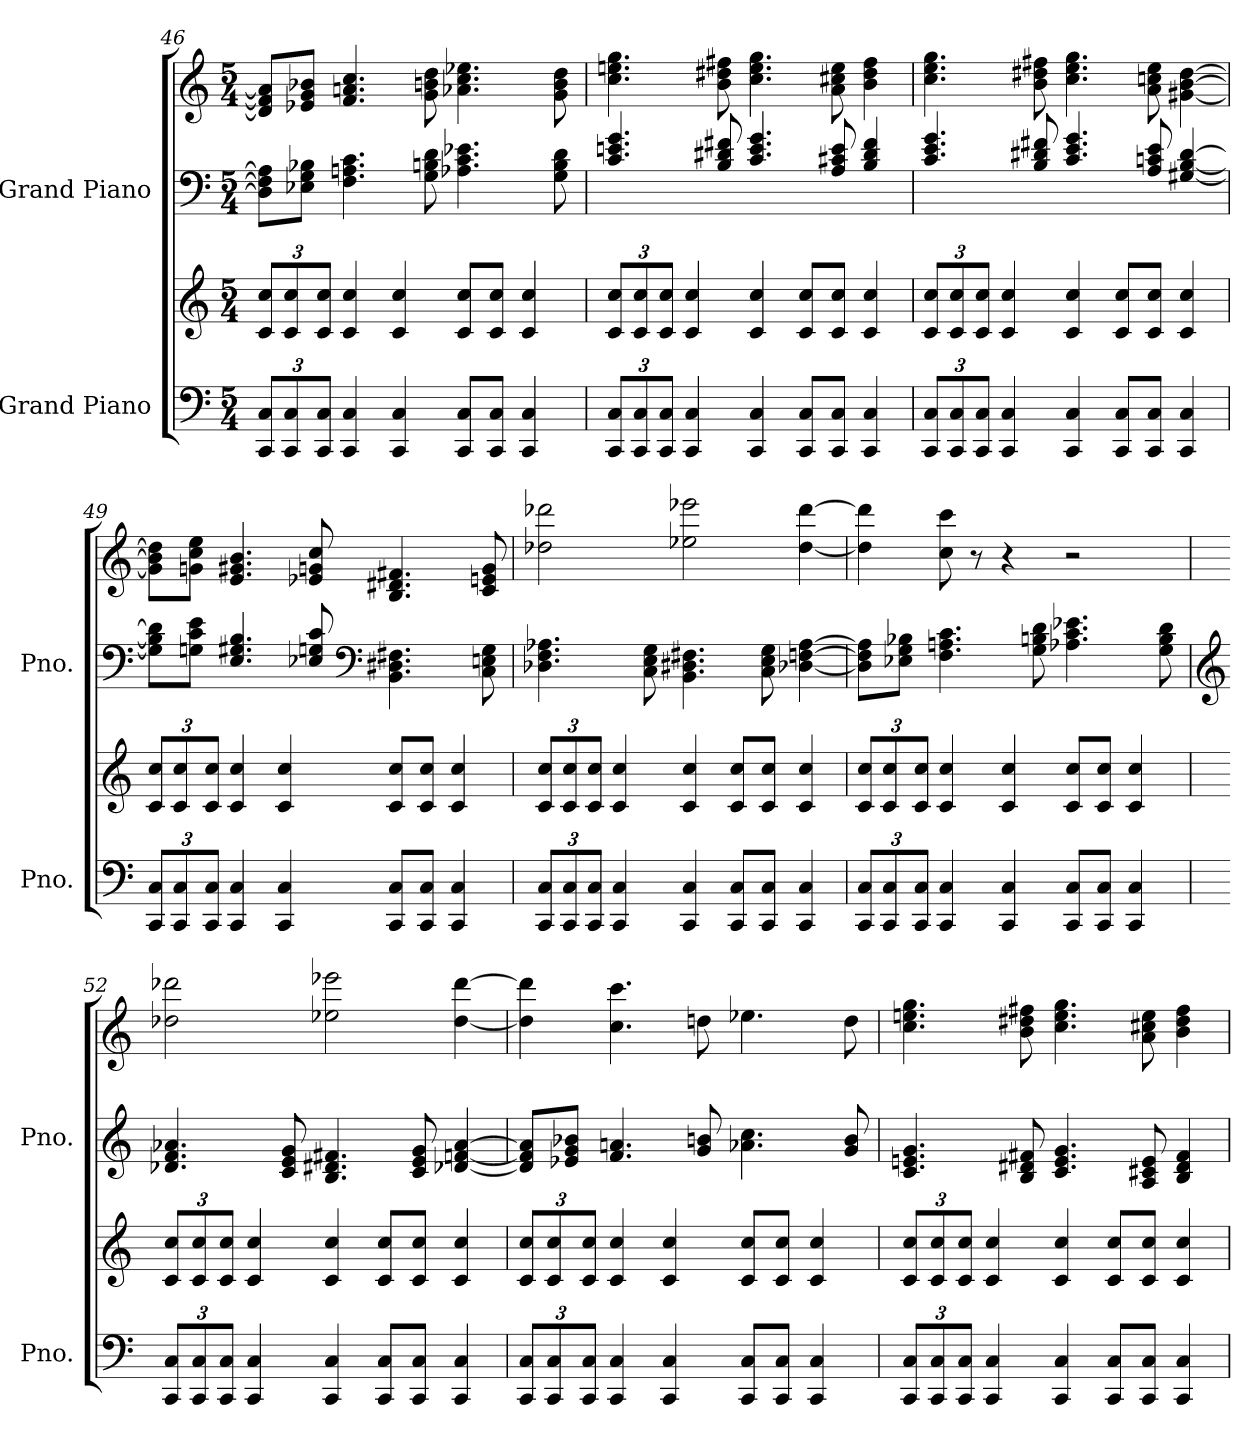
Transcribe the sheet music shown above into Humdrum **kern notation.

**kern	**kern	**kern	**kern
*part2	*part2	*part1	*part1
*staff4	*staff3	*staff2	*staff1
*I"Grand Piano	*	*I"Grand Piano	*
*I'Pno.	*	*I'Pno.	*
!!LO:LB:g=z
*clefF4	*clefG2	*clefF4	*clefG2
*k[]	*k[]	*k[]	*k[]
*M5/4	*M5/4	*M5/4	*M5/4
*Xbrackettup	*Xbrackettup	*	*
=46	=46	=46	=46
12CC/ 12C/L	12c/ 12cc/L	8D-]\ 8F]\ 8A-]\L	8d-]/ 8f]/ 8a-]/L
12CC/ 12C/	12c/ 12cc/	.	.
.	.	8E-X\ 8G\ 8B-X\J	8e-X/ 8g/ 8b-X/J
12CC/ 12C/J	12c/ 12cc/J	.	.
4CC/ 4C/	4c/ 4cc/	4.F\ 4.An\ 4.c\	4.f/ 4.an/ 4.cc/
4CC/ 4C/	4c/ 4cc/	.	.
.	.	8G\ 8Bn\ 8d\	8g\ 8bn\ 8dd\
8CC/ 8C/L	8c/ 8cc/L	4.A-X\ 4.c\ 4.e-X\	4.a-X\ 4.cc\ 4.ee-X\
8CC/ 8C/J	8c/ 8cc/J	.	.
4CC/ 4C/	4c/ 4cc/	.	.
.	.	8G\ 8B\ 8d\	8g\ 8b\ 8dd\
=47	=47	=47	=47
12CC/ 12C/L	12c/ 12cc/L	4.c/ 4.en/ 4.g/	4.cc\ 4.een\ 4.gg\
12CC/ 12C/	12c/ 12cc/	.	.
12CC/ 12C/J	12c/ 12cc/J	.	.
4CC/ 4C/	4c/ 4cc/	.	.
.	.	8B/ 8d#X/ 8f#X/	8b\ 8dd#X\ 8ff#X\
4CC/ 4C/	4c/ 4cc/	4.c/ 4.e/ 4.g/	4.cc\ 4.ee\ 4.gg\
8CC/ 8C/L	8c/ 8cc/L	.	.
8CC/ 8C/J	8c/ 8cc/J	8A/ 8c#X/ 8e/	8a\ 8cc#X\ 8ee\
4CC/ 4C/	4c/ 4cc/	4B/ 4d#/ 4f#/	4b\ 4dd#\ 4ff#\
=48	=48	=48	=48
12CC/ 12C/L	12c/ 12cc/L	4.c/ 4.e/ 4.g/	4.cc\ 4.ee\ 4.gg\
12CC/ 12C/	12c/ 12cc/	.	.
12CC/ 12C/J	12c/ 12cc/J	.	.
4CC/ 4C/	4c/ 4cc/	.	.
.	.	8B/ 8d#X/ 8f#X/	8b\ 8dd#X\ 8ff#X\
4CC/ 4C/	4c/ 4cc/	4.c/ 4.e/ 4.g/	4.cc\ 4.ee\ 4.gg\
8CC/ 8C/L	8c/ 8cc/L	.	.
8CC/ 8C/J	8c/ 8cc/J	8A/ 8cn/ 8e/	8a\ 8ccn\ 8ee\
4CC/ 4C/	4c/ 4cc/	[4G#X/ [4B/ [4d#/	[4g#X\ [4b\ [4dd#\
=49	=49	=49	=49
12CC/ 12C/L	12c/ 12cc/L	8G#]\ 8B]\ 8d#]\L	8g#]\ 8b]\ 8dd#]\L
12CC/ 12C/	12c/ 12cc/	.	.
.	.	8Gn\ 8c\ 8e\J	8gn\ 8cc\ 8ee\J
12CC/ 12C/J	12c/ 12cc/J	.	.
4CC/ 4C/	4c/ 4cc/	4.E/ 4.G#X/ 4.B/	4.e/ 4.g#X/ 4.b/
4CC/ 4C/	4c/ 4cc/	.	.
.	.	8E-X/ 8Gn/ 8c/	8e-X/ 8gn/ 8cc/
*	*	*clefF4	*
8CC/ 8C/L	8c/ 8cc/L	4.BB\ 4.D#X\ 4.F#X\	4.B/ 4.d#X/ 4.f#X/
8CC/ 8C/J	8c/ 8cc/J	.	.
4CC/ 4C/	4c/ 4cc/	.	.
.	.	8C\ 8En\ 8G\	8c/ 8en/ 8g/
!!LO:PB:g=z
=50	=50	=50	=50
12CC/ 12C/L	12c/ 12cc/L	4.D-X\ 4.F\ 4.A-X\	2dd-X\ 2ddd-X\
12CC/ 12C/	12c/ 12cc/	.	.
12CC/ 12C/J	12c/ 12cc/J	.	.
4CC/ 4C/	4c/ 4cc/	.	.
.	.	8C\ 8E\ 8G\	.
4CC/ 4C/	4c/ 4cc/	4.BB\ 4.D#X\ 4.F#X\	2ee-X\ 2eee-X\
8CC/ 8C/L	8c/ 8cc/L	.	.
8CC/ 8C/J	8c/ 8cc/J	8C\ 8E\ 8G\	.
4CC/ 4C/	4c/ 4cc/	[4D-X\ [4Fn\ [4A-\	[4dd-\ [4ddd-\
=51	=51	=51	=51
12CC/ 12C/L	12c/ 12cc/L	8D-]\ 8F]\ 8A-]\L	4dd-\] 4ddd-\]
12CC/ 12C/	12c/ 12cc/	.	.
.	.	8E-X\ 8G\ 8B-X\J	.
12CC/ 12C/J	12c/ 12cc/J	.	.
4CC/ 4C/	4c/ 4cc/	4.F\ 4.An\ 4.c\	8cc\ 8ccc\
.	.	.	8r
4CC/ 4C/	4c/ 4cc/	.	4r
.	.	8G\ 8Bn\ 8d\	.
8CC/ 8C/L	8c/ 8cc/L	4.A-X\ 4.c\ 4.e-X\	2r
8CC/ 8C/J	8c/ 8cc/J	.	.
4CC/ 4C/	4c/ 4cc/	.	.
.	.	8G\ 8B\ 8d\	.
=52	=52	=52	=52
*	*	*clefG2	*
12CC/ 12C/L	12c/ 12cc/L	4.d-X/ 4.f/ 4.a-X/	2dd-X\ 2ddd-X\
12CC/ 12C/	12c/ 12cc/	.	.
12CC/ 12C/J	12c/ 12cc/J	.	.
4CC/ 4C/	4c/ 4cc/	.	.
.	.	8c/ 8e/ 8g/	.
4CC/ 4C/	4c/ 4cc/	4.B/ 4.d#X/ 4.f#X/	2ee-X\ 2eee-X\
8CC/ 8C/L	8c/ 8cc/L	.	.
8CC/ 8C/J	8c/ 8cc/J	8c/ 8e/ 8g/	.
4CC/ 4C/	4c/ 4cc/	[4d-X/ [4fn/ [4a-/	[4dd-\ [4ddd-\
!!LO:LB:g=z
=53	=53	=53	=53
12CC/ 12C/L	12c/ 12cc/L	8d-]/ 8f]/ 8a-]/L	4dd-\] 4ddd-\]
12CC/ 12C/	12c/ 12cc/	.	.
.	.	8e-X/ 8g/ 8b-X/J	.
12CC/ 12C/J	12c/ 12cc/J	.	.
4CC/ 4C/	4c/ 4cc/	4.f/ 4.an/	4.cc\ 4.ccc\
4CC/ 4C/	4c/ 4cc/	.	.
.	.	8g/ 8bn/	8ddn\
8CC/ 8C/L	8c/ 8cc/L	4.a-X\ 4.cc\	4.ee-X\
8CC/ 8C/J	8c/ 8cc/J	.	.
4CC/ 4C/	4c/ 4cc/	.	.
.	.	8g/ 8b/	8dd\
=54	=54	=54	=54
12CC/ 12C/L	12c/ 12cc/L	4.c/ 4.en/ 4.g/	4.cc\ 4.een\ 4.gg\
12CC/ 12C/	12c/ 12cc/	.	.
12CC/ 12C/J	12c/ 12cc/J	.	.
4CC/ 4C/	4c/ 4cc/	.	.
.	.	8B/ 8d#X/ 8f#X/	8b\ 8dd#X\ 8ff#X\
4CC/ 4C/	4c/ 4cc/	4.c/ 4.e/ 4.g/	4.cc\ 4.ee\ 4.gg\
8CC/ 8C/L	8c/ 8cc/L	.	.
8CC/ 8C/J	8c/ 8cc/J	8A/ 8c#X/ 8e/	8a\ 8cc#X\ 8ee\
4CC/ 4C/	4c/ 4cc/	4B/ 4d#/ 4f#/	4b\ 4dd#\ 4ff#\
=	=	=	=
*-	*-	*-	*-
